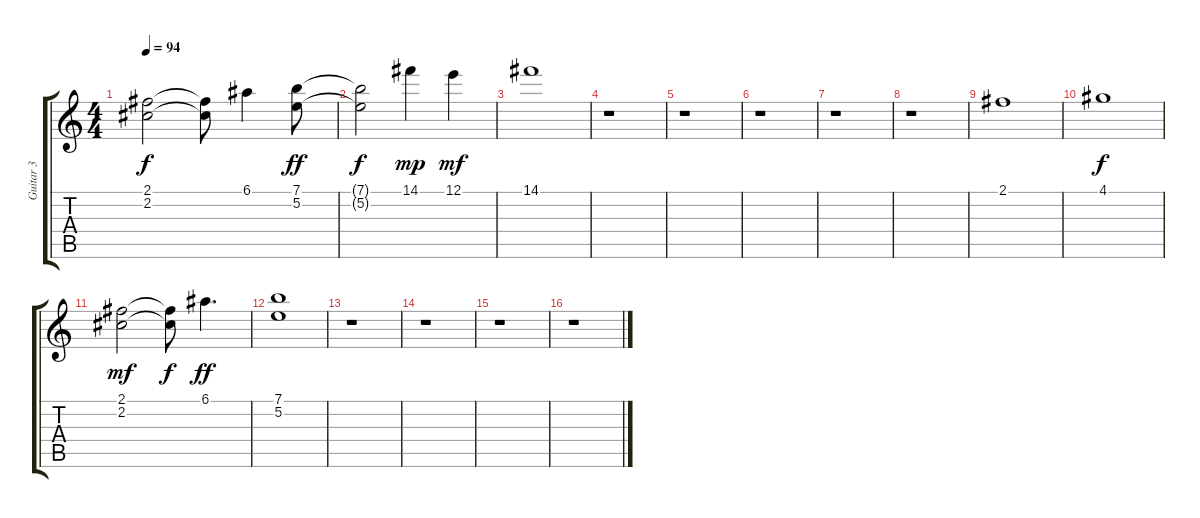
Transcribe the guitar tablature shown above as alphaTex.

\track ("Guitar 3" "Guitar 3") {instrument electricguitarjazz}
\staff {score tabs}
\tuning (E4 B3 G3 D3 A2 E2) {hide}
\ts (4 4)
\tempo 94
\clef g2
\ks c
(2.1 2.2).2{dy f} (2.1{t} 2.2{t}).8 6.1.4 (7.1 5.2).8{dy ff} |
(7.1{t} 5.2{t}).2{dy f} 14.1.4{dy mp} 12.1.4{dy mf} |
14.1.1 |
r.1 |
r.1 |
r.1 |
r.1 |
r.1 |
2.1.1 |
4.1.1{dy f} |
(2.1 2.2).2{dy mf} (2.1{t} 2.2{t}).8{dy f} 6.1.4{d dy ff} |
(7.1 5.2).1 |
r.1 |
r.1 |
r.1 |
r.1
